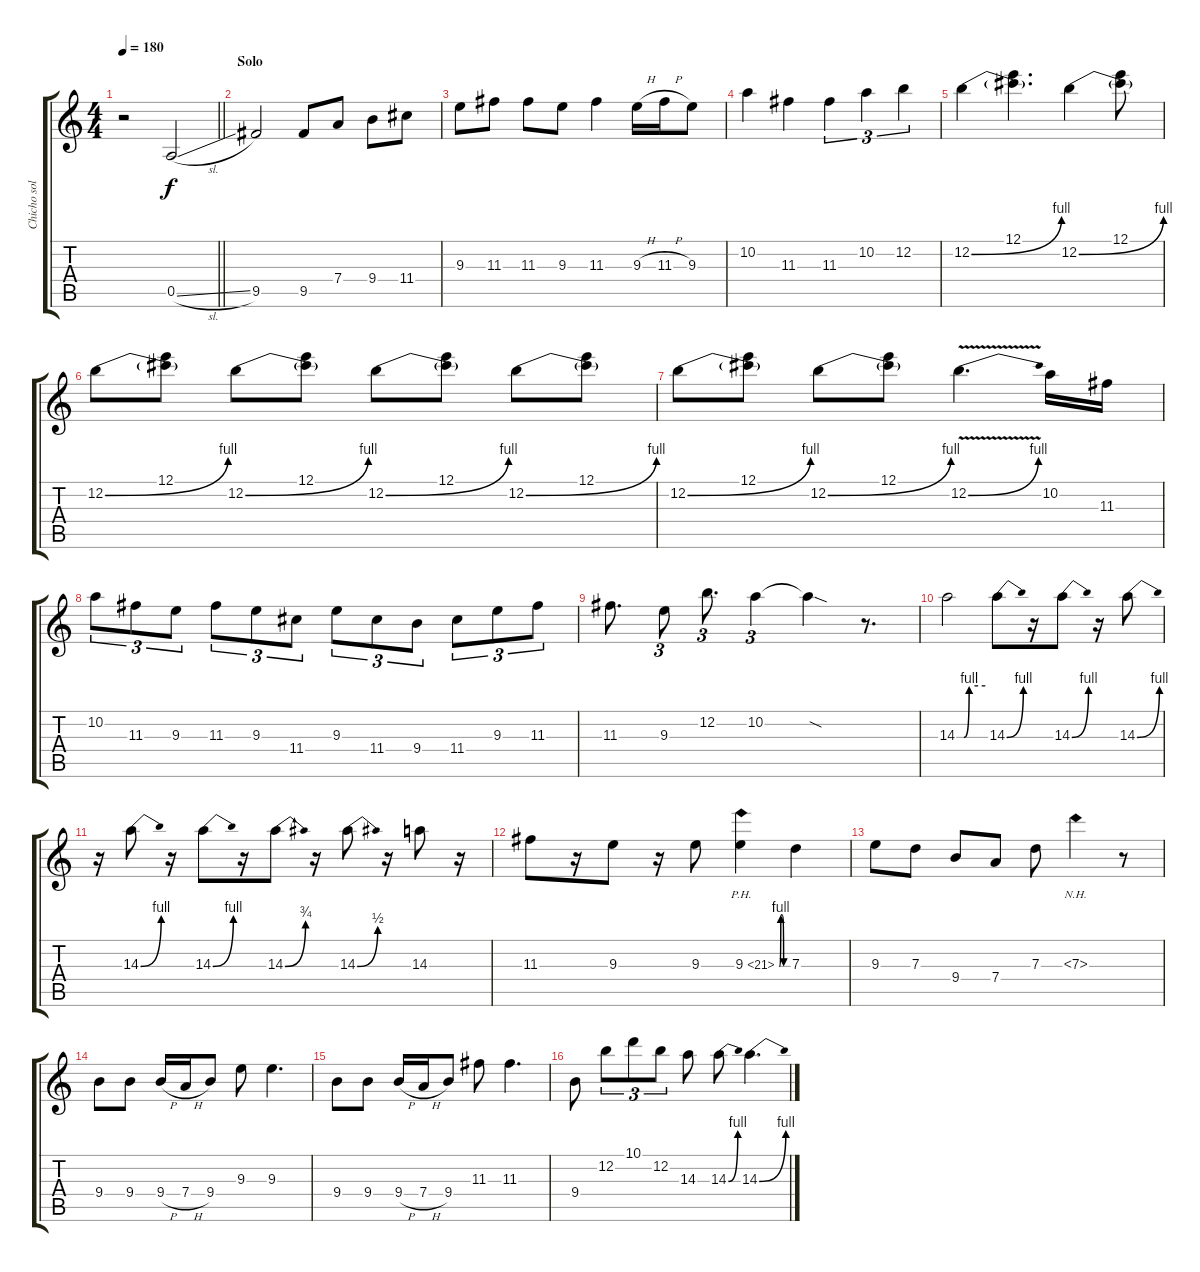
\track ("Chicho solo" "Chicho sol") {instrument distortionguitar}
\staff {score tabs}
\tuning (E4 B3 G3 D3 A2 E2) {hide}
\ts (4 4)
\tempo 180
\clef g2
\barLineRight lightlight
\ks c
r.2{dy f} 0.5{sl}.2 |
\section ("" "Solo")
9.5.2 9.5.8 7.4.8 9.4.8 11.4.8 |
9.3.8 11.3.8 11.3.8 9.3.8 11.3.4 9.3{h}.16 11.3{h}.16 9.3.8 |
10.2.4 11.3.4 11.3.4{tu (3 2)} 10.2.4{tu (3 2)} 12.2.4{tu (3 2)} |
12.2{be (bend 0 0 60 4)}.4 (12.1 12.2{t}).4{d} 12.2{be (bend 0 0 60 4)}.4 (12.1 12.2{t}).8 |
12.2{be (bend 0 0 60 4)}.8 (12.1 12.2{t}).8 12.2{be (bend 0 0 60 4)}.8 (12.1 12.2{t}).8 12.2{be (bend 0 0 60 4)}.8 (12.1 12.2{t}).8 12.2{be (bend 0 0 60 4)}.8 (12.1 12.2{t}).8 |
12.2{be (bend 0 0 60 4)}.8 (12.1 12.2{t}).8 12.2{be (bend 0 0 60 4)}.8 (12.1 12.2{t}).8 12.2{be (bend 0 0 60 4) v}.4{d} 10.2.16 11.3.16 |
10.2.8{tu (3 2)} 11.3.8{tu (3 2)} 9.3.8{tu (3 2)} 11.3.8{tu (3 2)} 9.3.8{tu (3 2)} 11.4.8{tu (3 2)} 9.3.8{tu (3 2)} 11.4.8{tu (3 2)} 9.4.8{tu (3 2)} 11.4.8{tu (3 2)} 9.3.8{tu (3 2)} 11.3.8{tu (3 2)} |
11.3.8{d} 9.3.8{tu (3 2)} 12.2.8{d tu (3 2)} 10.2.4{tu (3 2)} 10.2{sod t}.4 r.8{d} |
14.3{be (custom 0 0 15 0 26 4 60 4)}.2 14.3{be (bend 0 0 60 4)}.8 r.16 14.3{be (bend 0 0 60 4)}.8 r.16 14.3{be (bend 0 0 60 4)}.8 |
r.16 14.3{be (bend 0 0 60 4)}.8 r.16 14.3{be (bend 0 0 60 4)}.8 r.16 14.3{be (bend 0 0 60 3)}.8 r.16 14.3{be (bend 0 0 60 2)}.8 r.16 14.3.8 r.16 |
11.3.8 r.16 9.3.8 r.16 9.3.8 9.3{be (custom 0 0 10 4 20 4 30 0 60 0) ph 12}.4 7.3.4 |
9.3.8 7.3.8 9.4.8 7.4.8 7.3.8 7.3{nh}.4 r.8 |
9.4.8 9.4.8 9.4{h}.16 7.4{h}.16 9.4.8 9.3.8 9.3.4{d} |
9.4.8 9.4.8 9.4{h}.16 7.4{h}.16 9.4.8 11.3.8 11.3.4{d} |
9.4.8 12.2.8{tu (3 2)} 10.1.8{tu (3 2)} 12.2.8{tu (3 2)} 14.3.8 14.3{be (bend 0 0 60 4)}.8 14.3{be (bend 0 0 60 4)}.4{d}
